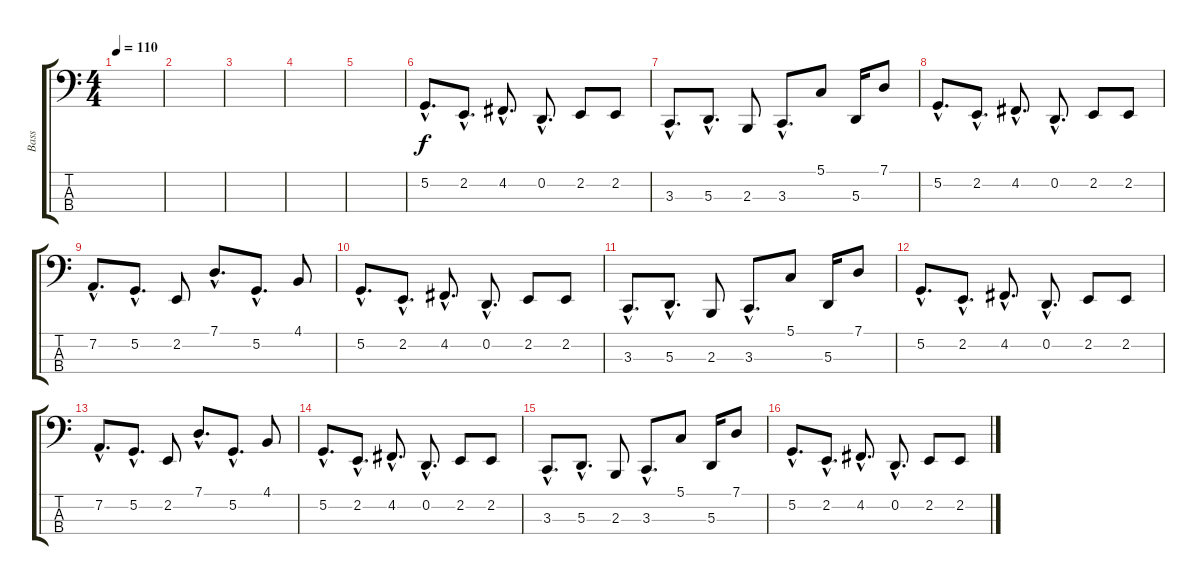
\track ("Bass" "Bass") {instrument lead2sawtooth}
\staff {score tabs}
\tuning (G2 D2 A1 E1) {hide}
\ts (4 4)
\tempo 110
\clef f4
\ks c
|
|
|
|
|
5.2{hac}.8{d} 2.2{hac}.8{d} 4.2{hac}.8{d} 0.2{hac}.8{d} 2.2.8 2.2.8 |
3.3{hac}.8{d} 5.3{hac}.8{d} 2.3.8 3.3{hac}.8{d} 5.1.8 5.3.16 7.1.8 |
5.2{hac}.8{d} 2.2{hac}.8{d} 4.2{hac}.8{d} 0.2{hac}.8{d} 2.2.8 2.2.8 |
7.2{hac}.8{d} 5.2{hac}.8{d} 2.2.8 7.1{hac}.8{d} 5.2{hac}.8{d} 4.1.8 |
5.2{hac}.8{d} 2.2{hac}.8{d} 4.2{hac}.8{d} 0.2{hac}.8{d} 2.2.8 2.2.8 |
3.3{hac}.8{d} 5.3{hac}.8{d} 2.3.8 3.3{hac}.8{d} 5.1.8 5.3.16 7.1.8 |
5.2{hac}.8{d} 2.2{hac}.8{d} 4.2{hac}.8{d} 0.2{hac}.8{d} 2.2.8 2.2.8 |
7.2{hac}.8{d} 5.2{hac}.8{d} 2.2.8 7.1{hac}.8{d} 5.2{hac}.8{d} 4.1.8 |
5.2{hac}.8{d} 2.2{hac}.8{d} 4.2{hac}.8{d} 0.2{hac}.8{d} 2.2.8 2.2.8 |
3.3{hac}.8{d} 5.3{hac}.8{d} 2.3.8 3.3{hac}.8{d} 5.1.8 5.3.16 7.1.8 |
5.2{hac}.8{d} 2.2{hac}.8{d} 4.2{hac}.8{d} 0.2{hac}.8{d} 2.2.8 2.2.8
